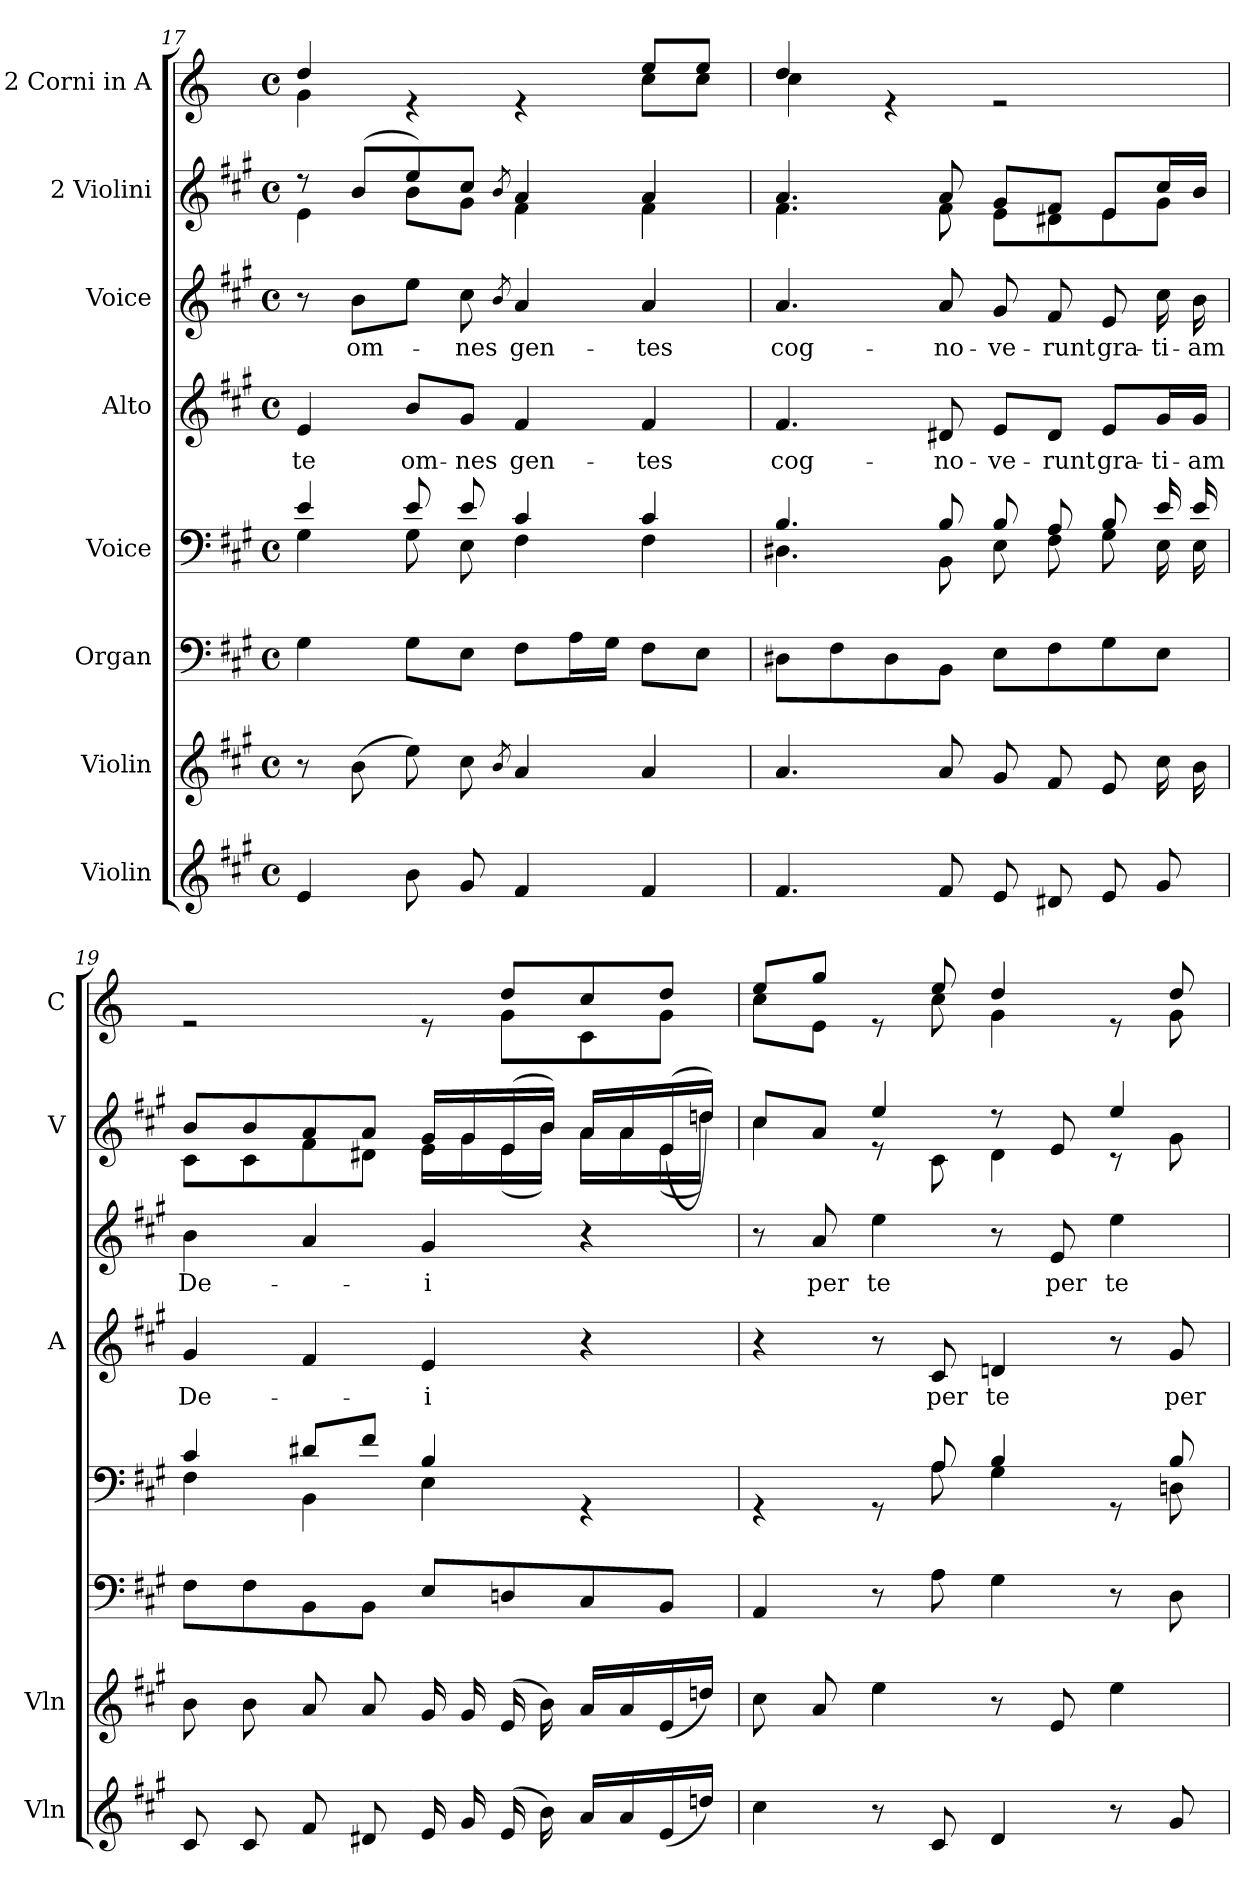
**kern	**kern	**kern	**kern	**kern	**text	**kern	**text	**kern	**kern
*part8	*part7	*part6	*part5	*part4	*part4	*part3	*part3	*part2	*part1
*staff8	*staff7	*staff6	*staff5	*staff4	*staff4	*staff3	*staff3	*staff2	*staff1
*I"Violin	*I"Violin	*I"Organ	*I"Voice	*I"Alto	*	*I"Voice	*	*I"2 Violini	*I"2 Corni in A
*I'Vln	*I'Vln	*	*	*I'A	*	*	*	*I'V	*I'C
!!LO:LB:g=z
*clefG2	*clefG2	*clefF4	*clefF4	*clefG2	*	*clefG2	*	*clefG2	*clefG2
*	*	*	*	*	*	*	*	*	*ITrd2c3
*k[f#c#g#]	*k[f#c#g#]	*k[f#c#g#]	*k[f#c#g#]	*k[f#c#g#]	*	*k[f#c#g#]	*	*k[f#c#g#]	*k[f#c#g#]
*M4/4	*M4/4	*M4/4	*M4/4	*M4/4	*	*M4/4	*	*M4/4	*M4/4
*met(c)	*met(c)	*met(c)	*met(c)	*met(c)	*	*met(c)	*	*met(c)	*met(c)
=17	=17	=17	=17	=17	=17	=17	=17	=17	=17
*	*	*	*^	*	*	*	*	*	*
!	!	!	!	!	!	!LO:LY:b	!	!	!	!
*	*	*	*	*	*	*	*	*	*^	*^
4e/	8r	4G#\	4e/	4G#\	4e/	te	8r	.	8r	4e\	4b/	4e\
!	!	!	!	!	!	!	!	!LO:LY:b	!	!	!	!
.	(8b\	.	.	.	.	.	8b\L	om-	(8b/L	.	.	.
!	!	!	!	!	!	!LO:LY:b	!	!	!	!	!	!
8b\	8ee\)	8G#\L	8e/	8G#\	8b/L	om-	8ee\J	.	8ee/)	8b\L	4re	2ryy
!	!	!	!	!	!	!LO:LY:b	!	!LO:LY:b	!	!	!	!
8g#/	8cc#\	8E\J	8e/	8E\	8g#/J	-nes	8cc#\	-nes	8cc#/J	8g#\J	.	.
.	8qb/	.	.	.	.	.	8qb/	.	8qb/	.	.	.
!	!	!	!	!	!	!LO:LY:b	!	!LO:LY:b	!	!	!	!
4f#/	4a/	8F#\L	4c#/	4F#\	4f#/	gen-	4a/	gen-	4a/	4f#\	4re	.
.	.	16A\L	.	.	.	.	.	.	.	.	.	.
.	.	16G#\JJ	.	.	.	.	.	.	.	.	.	.
!	!	!	!	!	!	!LO:LY:b	!	!LO:LY:b	!	!	!	!
4f#/	4a/	8F#\L	4c#/	4F#\	4f#/	-tes	4a/	-tes	4a/	4f#\	8cc#/L	8a\L
.	.	8E\J	.	.	.	.	.	.	.	.	8cc#/J	8a\J
=18	=18	=18	=18	=18	=18	=18	=18	=18	=18	=18	=18	=18
!	!	!	!	!	!	!LO:LY:b	!	!LO:LY:b	!	!	!	!
4.f#/	4.a/	8D#X\L	4.B/	4.D#X\	4.f#/	cog-	4.a/	cog-	4.a/	4.f#\	4b/	4a\
.	.	8F#\	.	.	.	.	.	.	.	.	.	.
.	.	8D#\	.	.	.	.	.	.	.	.	4re	2.ryy
!	!	!	!	!	!	!LO:LY:b	!	!LO:LY:b	!	!	!	!
8f#/	8a/	8BB\J	8B/	8BB\	8d#X/	-no-	8a/	-no-	8a/	8f#\	.	.
!	!	!	!	!	!	!LO:LY:b	!	!LO:LY:b	!	!	!	!
8e/	8g#/	8E\L	8B/	8E\	8e/L	-ve-	8g#/	-ve-	8g#/L	8e\L	2re	.
!	!	!	!	!	!	!LO:LY:b	!	!LO:LY:b	!	!	!	!
8d#X/	8f#/	8F#\	8A/	8F#\	8d#/J	-runt	8f#/	-runt	8f#/J	8d#X\	.	.
!	!	!	!	!	!	!LO:LY:b	!	!LO:LY:b	!	!	!	!
8e/	8e/	8G#\	8B/	8G#\	8e/L	gra-	8e/	gra-	8e/L	8e\	.	.
!	!	!	!	!	!	!LO:LY:b	!	!LO:LY:b	!	!	!	!
8g#/	16cc#\	8E\J	16e/	16E\	16g#/L	-ti-	16cc#\	-ti-	16cc#/L	8g#\J	.	.
!	!	!	!	!	!	!LO:LY:b	!	!LO:LY:b	!	!	!	!
.	16b\	.	16e/	16E\	16g#/JJ	-am	16b\	-am	16b/JJ	.	.	.
=19	=19	=19	=19	=19	=19	=19	=19	=19	=19	=19	=19	=19
!	!	!	!	!	!	!LO:LY:b	!	!LO:LY:b	!	!	!	!
8c#/	8b\	8F#\L	4c#/	4F#\	4g#/	De-	4b\	De-	8b/L	8c#\L	2re	8ryy
*	*	*	*	*	*	*	*	*	*	*	*v	*v
8c#/	8b\	8F#\	.	.	.	.	.	.	8b/	8c#\	.
8f#/	8a/	8BB\	8d#X/L	4BB\	4f#/	.	4a/	.	8a/	8f#\	.
8d#X/	8a/	8BB\J	8f#/J	.	.	.	.	.	8a/J	8d#X\J	.
!	!	!	!	!	!	!LO:LY:b	!	!LO:LY:b	!	!	!
16e/	16g#/	8E/L	4B/	4E\	4e/	-i	4g#/	-i	16g#/LL	16e\LL	8re
16g#/	16g#/	.	.	.	.	.	.	.	16g#/	16g#\	.
*	*	*	*	*	*	*	*	*	*	*	*^
(16e/	(16e/	8Dn/	.	.	.	.	.	.	(16e/	(16e\	8b/L	8e\L
16b\)	16b\)	.	.	.	.	.	.	.	16b/JJ)	16b\JJ)	.	.
16a/LL	16a/LL	8C#/	4rGG	4ryy	4r	.	4r	.	16a/LL	16a\LL	8a/	8A\
16a/	16a/	.	.	.	.	.	.	.	16a/	16a\	.	.
(16e/	(16e/	8BB/J	.	.	.	.	.	.	((16e/	(16e\	8b/J	8e\J
16ddn\JJ)	16ddn\JJ)	.	.	.	.	.	.	.	16ddn/JJ))	16dd\JJ)	.	.
!!LO:PB:g=z	!!
=20	=20	=20	=20	=20	=20	=20	=20	=20	=20	=20	=20	=20
4cc#\	8cc#\	4AA/	4rGG	4.ryy	4r	.	8r	.	8cc#/L	4cc#\	8cc#/L	8a\L
!	!	!	!	!	!	!	!	!LO:LY:b	!	!	!	!
.	8a/	.	.	.	.	.	8a/	per	8a/J	.	8ee/J	8c#\J
!	!	!	!	!	!	!	!	!LO:LY:b	!	!	!	!
8r	4ee\	8r	8rGG	.	8r	.	4ee\	te	4ee/	8r	8re	8ryy
!	!	!	!	!	!	!LO:LY:b	!	!	!	!	!	!
8c#/	.	8A\	8A/	8A\	8c#/	per	.	.	.	8c#\	8cc#/	8a\
!	!	!	!	!	!	!LO:LY:b	!	!	!	!	!	!
4d/	8r	4G#\	4B/	4G#\	4dn/	te	8r	.	8r	4d\	4b/	4e\
!	!	!	!	!	!	!	!	!LO:LY:b	!	!	!	!
.	8e/	.	.	.	.	.	8e/	per	8e/	.	.	.
!	!	!	!	!	!	!	!	!LO:LY:b	!	!	!	!
8r	4ee\	8r	8rGG	8ryy	8r	.	4ee\	te	4ee/	8r	8re	8ryy
!	!	!	!	!	!	!LO:LY:b	!	!	!	!	!	!
8g#/	.	8D\	8B/	8Dn\	8g#/	per	.	.	.	8g#\	8b/	8e\
*	*	*	*	*	*	*	*	*	*v	*v	*	*
*	*	*	*v	*v	*	*	*	*	*	*v	*v
=	=	=	=	=	=	=	=	=	=
*-	*-	*-	*-	*-	*-	*-	*-	*-	*-
